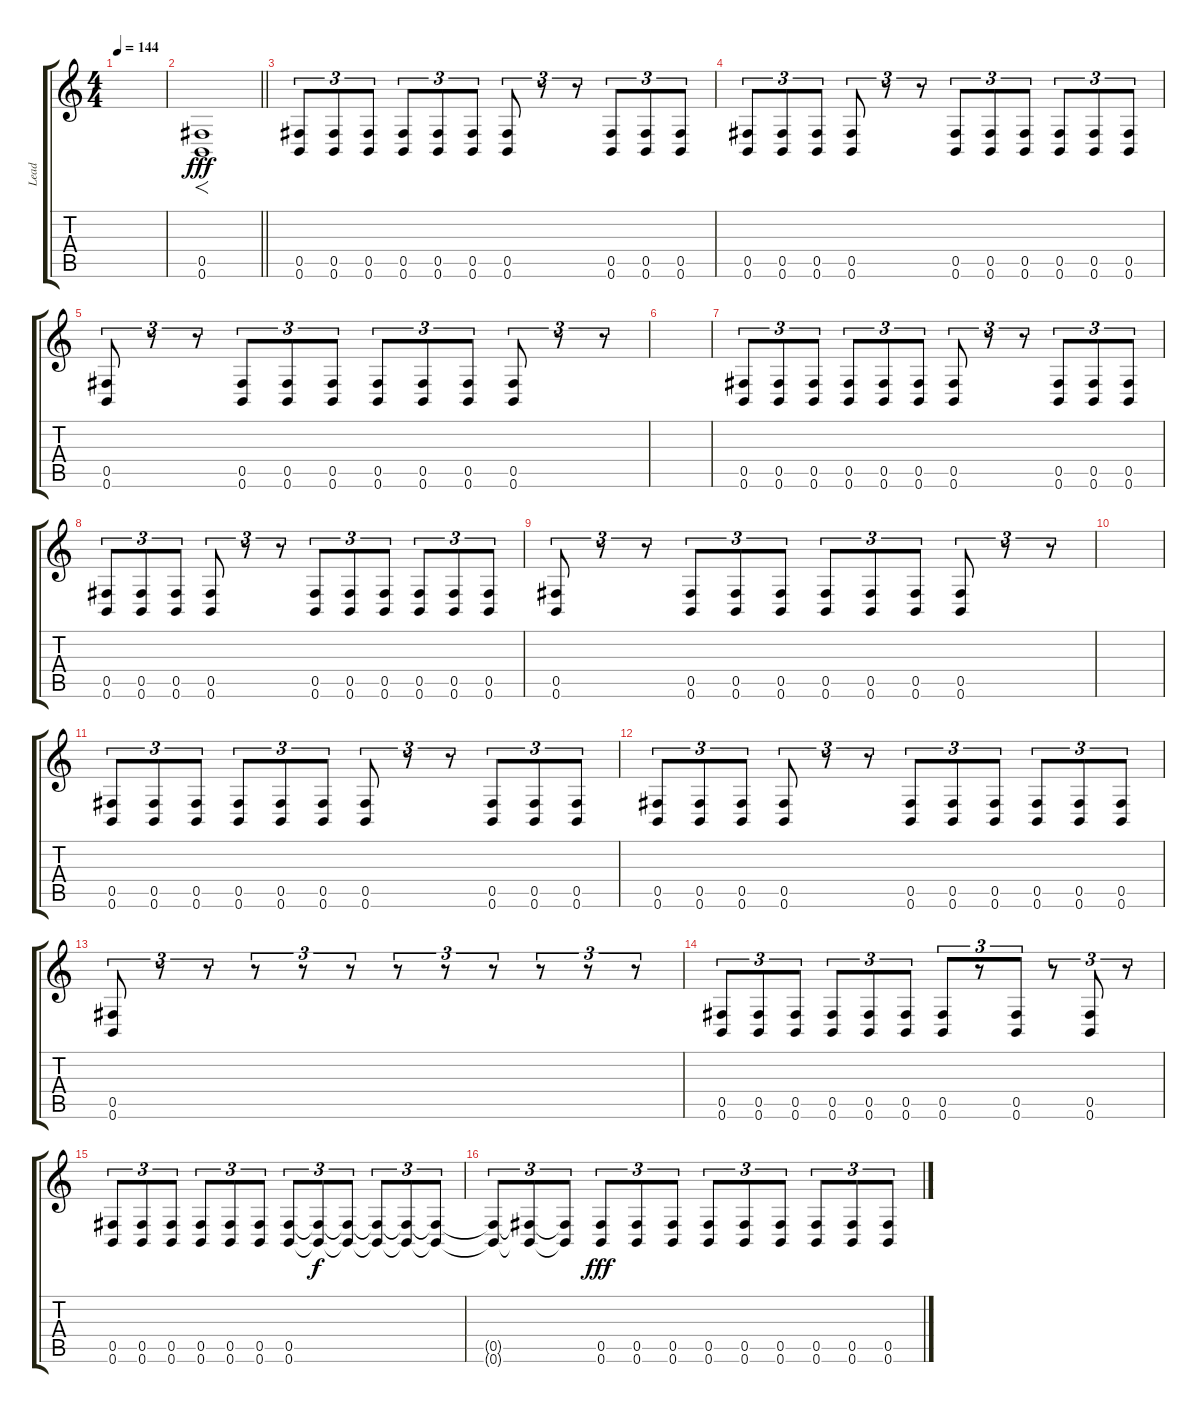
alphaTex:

\track ("Lead" "Lead") {instrument overdrivenguitar}
\staff {score tabs}
\tuning (Db4 Ab3 E3 B2 Gb2 B1) {hide}
\ts (4 4)
\tempo 144
\clef g2
\ks c
|
\barLineRight lightlight
(0.5 0.6).1{f dy fff volume 14} |
(0.5 0.6).8{tu (3 2)} (0.5 0.6).8{tu (3 2)} (0.5 0.6).8{tu (3 2)} (0.5 0.6).8{tu (3 2)} (0.5 0.6).8{tu (3 2)} (0.5 0.6).8{tu (3 2)} (0.5 0.6).8{tu (3 2)} r.8{tu (3 2)} r.8{tu (3 2)} (0.5 0.6).8{tu (3 2)} (0.5 0.6).8{tu (3 2)} (0.5 0.6).8{tu (3 2)} |
(0.5 0.6).8{tu (3 2)} (0.5 0.6).8{tu (3 2)} (0.5 0.6).8{tu (3 2)} (0.5 0.6).8{tu (3 2)} r.8{tu (3 2)} r.8{tu (3 2)} (0.5 0.6).8{tu (3 2)} (0.5 0.6).8{tu (3 2)} (0.5 0.6).8{tu (3 2)} (0.5 0.6).8{tu (3 2)} (0.5 0.6).8{tu (3 2)} (0.5 0.6).8{tu (3 2)} |
(0.5 0.6).8{tu (3 2)} r.8{tu (3 2)} r.8{tu (3 2)} (0.5 0.6).8{tu (3 2)} (0.5 0.6).8{tu (3 2)} (0.5 0.6).8{tu (3 2)} (0.5 0.6).8{tu (3 2)} (0.5 0.6).8{tu (3 2)} (0.5 0.6).8{tu (3 2)} (0.5 0.6).8{tu (3 2)} r.8{tu (3 2)} r.8{tu (3 2)} |
|
(0.5 0.6).8{tu (3 2)} (0.5 0.6).8{tu (3 2)} (0.5 0.6).8{tu (3 2)} (0.5 0.6).8{tu (3 2)} (0.5 0.6).8{tu (3 2)} (0.5 0.6).8{tu (3 2)} (0.5 0.6).8{tu (3 2)} r.8{tu (3 2)} r.8{tu (3 2)} (0.5 0.6).8{tu (3 2)} (0.5 0.6).8{tu (3 2)} (0.5 0.6).8{tu (3 2)} |
(0.5 0.6).8{tu (3 2)} (0.5 0.6).8{tu (3 2)} (0.5 0.6).8{tu (3 2)} (0.5 0.6).8{tu (3 2)} r.8{tu (3 2)} r.8{tu (3 2)} (0.5 0.6).8{tu (3 2)} (0.5 0.6).8{tu (3 2)} (0.5 0.6).8{tu (3 2)} (0.5 0.6).8{tu (3 2)} (0.5 0.6).8{tu (3 2)} (0.5 0.6).8{tu (3 2)} |
(0.5 0.6).8{tu (3 2)} r.8{tu (3 2)} r.8{tu (3 2)} (0.5 0.6).8{tu (3 2)} (0.5 0.6).8{tu (3 2)} (0.5 0.6).8{tu (3 2)} (0.5 0.6).8{tu (3 2)} (0.5 0.6).8{tu (3 2)} (0.5 0.6).8{tu (3 2)} (0.5 0.6).8{tu (3 2)} r.8{tu (3 2)} r.8{tu (3 2)} |
|
(0.5 0.6).8{tu (3 2)} (0.5 0.6).8{tu (3 2)} (0.5 0.6).8{tu (3 2)} (0.5 0.6).8{tu (3 2)} (0.5 0.6).8{tu (3 2)} (0.5 0.6).8{tu (3 2)} (0.5 0.6).8{tu (3 2)} r.8{tu (3 2)} r.8{tu (3 2)} (0.5 0.6).8{tu (3 2)} (0.5 0.6).8{tu (3 2)} (0.5 0.6).8{tu (3 2)} |
(0.5 0.6).8{tu (3 2)} (0.5 0.6).8{tu (3 2)} (0.5 0.6).8{tu (3 2)} (0.5 0.6).8{tu (3 2)} r.8{tu (3 2)} r.8{tu (3 2)} (0.5 0.6).8{tu (3 2)} (0.5 0.6).8{tu (3 2)} (0.5 0.6).8{tu (3 2)} (0.5 0.6).8{tu (3 2)} (0.5 0.6).8{tu (3 2)} (0.5 0.6).8{tu (3 2)} |
(0.5 0.6).8{tu (3 2)} r.8{tu (3 2)} r.8{tu (3 2)} r.8{tu (3 2)} r.8{tu (3 2)} r.8{tu (3 2)} r.8{tu (3 2)} r.8{tu (3 2)} r.8{tu (3 2)} r.8{tu (3 2)} r.8{tu (3 2)} r.8{tu (3 2)} |
(0.5 0.6).8{tu (3 2)} (0.5 0.6).8{tu (3 2)} (0.5 0.6).8{tu (3 2)} (0.5 0.6).8{tu (3 2)} (0.5 0.6).8{tu (3 2)} (0.5 0.6).8{tu (3 2)} (0.5 0.6).8{tu (3 2)} r.8{tu (3 2)} (0.5 0.6).8{tu (3 2)} r.8{tu (3 2)} (0.5 0.6).8{tu (3 2)} r.8{tu (3 2)} |
(0.5 0.6).8{tu (3 2)} (0.5 0.6).8{tu (3 2)} (0.5 0.6).8{tu (3 2)} (0.5 0.6).8{tu (3 2)} (0.5 0.6).8{tu (3 2)} (0.5 0.6).8{tu (3 2)} (0.5 0.6).8{tu (3 2)} (0.5{t} 0.6{t}).8{tu (3 2) dy f} (0.5{t} 0.6{t}).8{tu (3 2)} (0.5{t} 0.6{t}).8{tu (3 2)} (0.5{t} 0.6{t}).8{tu (3 2)} (0.5{t} 0.6{t}).8{tu (3 2)} |
(0.5{t} 0.6{t}).8{tu (3 2)} (0.5{t} 0.6{t}).8{tu (3 2)} (0.5{t} 0.6{t}).8{tu (3 2)} (0.5 0.6).8{tu (3 2) dy fff} (0.5 0.6).8{tu (3 2)} (0.5 0.6).8{tu (3 2)} (0.5 0.6).8{tu (3 2)} (0.5 0.6).8{tu (3 2)} (0.5 0.6).8{tu (3 2)} (0.5 0.6).8{tu (3 2)} (0.5 0.6).8{tu (3 2)} (0.5 0.6).8{tu (3 2)}
